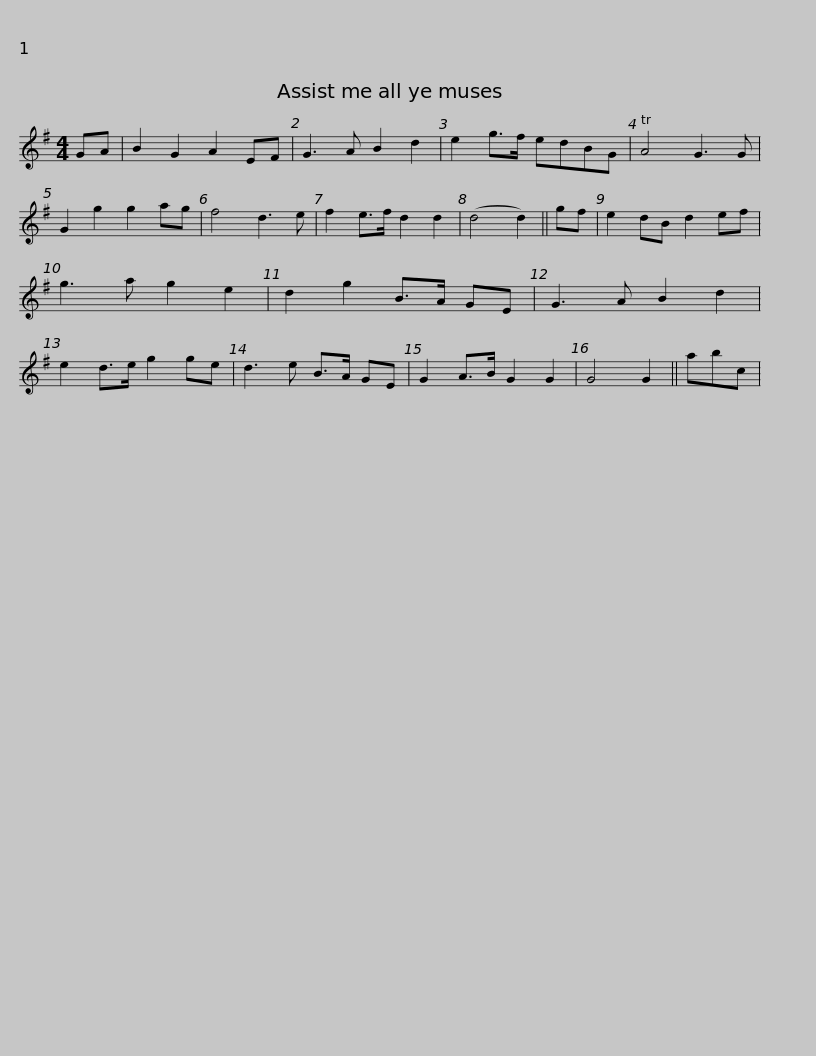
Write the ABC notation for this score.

X:1
L:1/8
M:4/4
I:linebreak $
K:G
V:1 treble
V:1
 GA | B2 G2 A2 EF | G3 A B2 d2 | e2 g>f edBG | A4 G3 G | %5
 G2 g2 g2 ag | f4 d3 e | f2 e>f d2 d2 | (d4 d2) ||$ gf | %10
 e2 dB d2 ef | g3 a g2 e2 | d2 g2 B>A GE | G3 A B2 d2 | e2 d>e g2 ge | %15
 d3 e B>A GE | G2 A>B G2 G2 |$ G4 G2 || abc | %19
